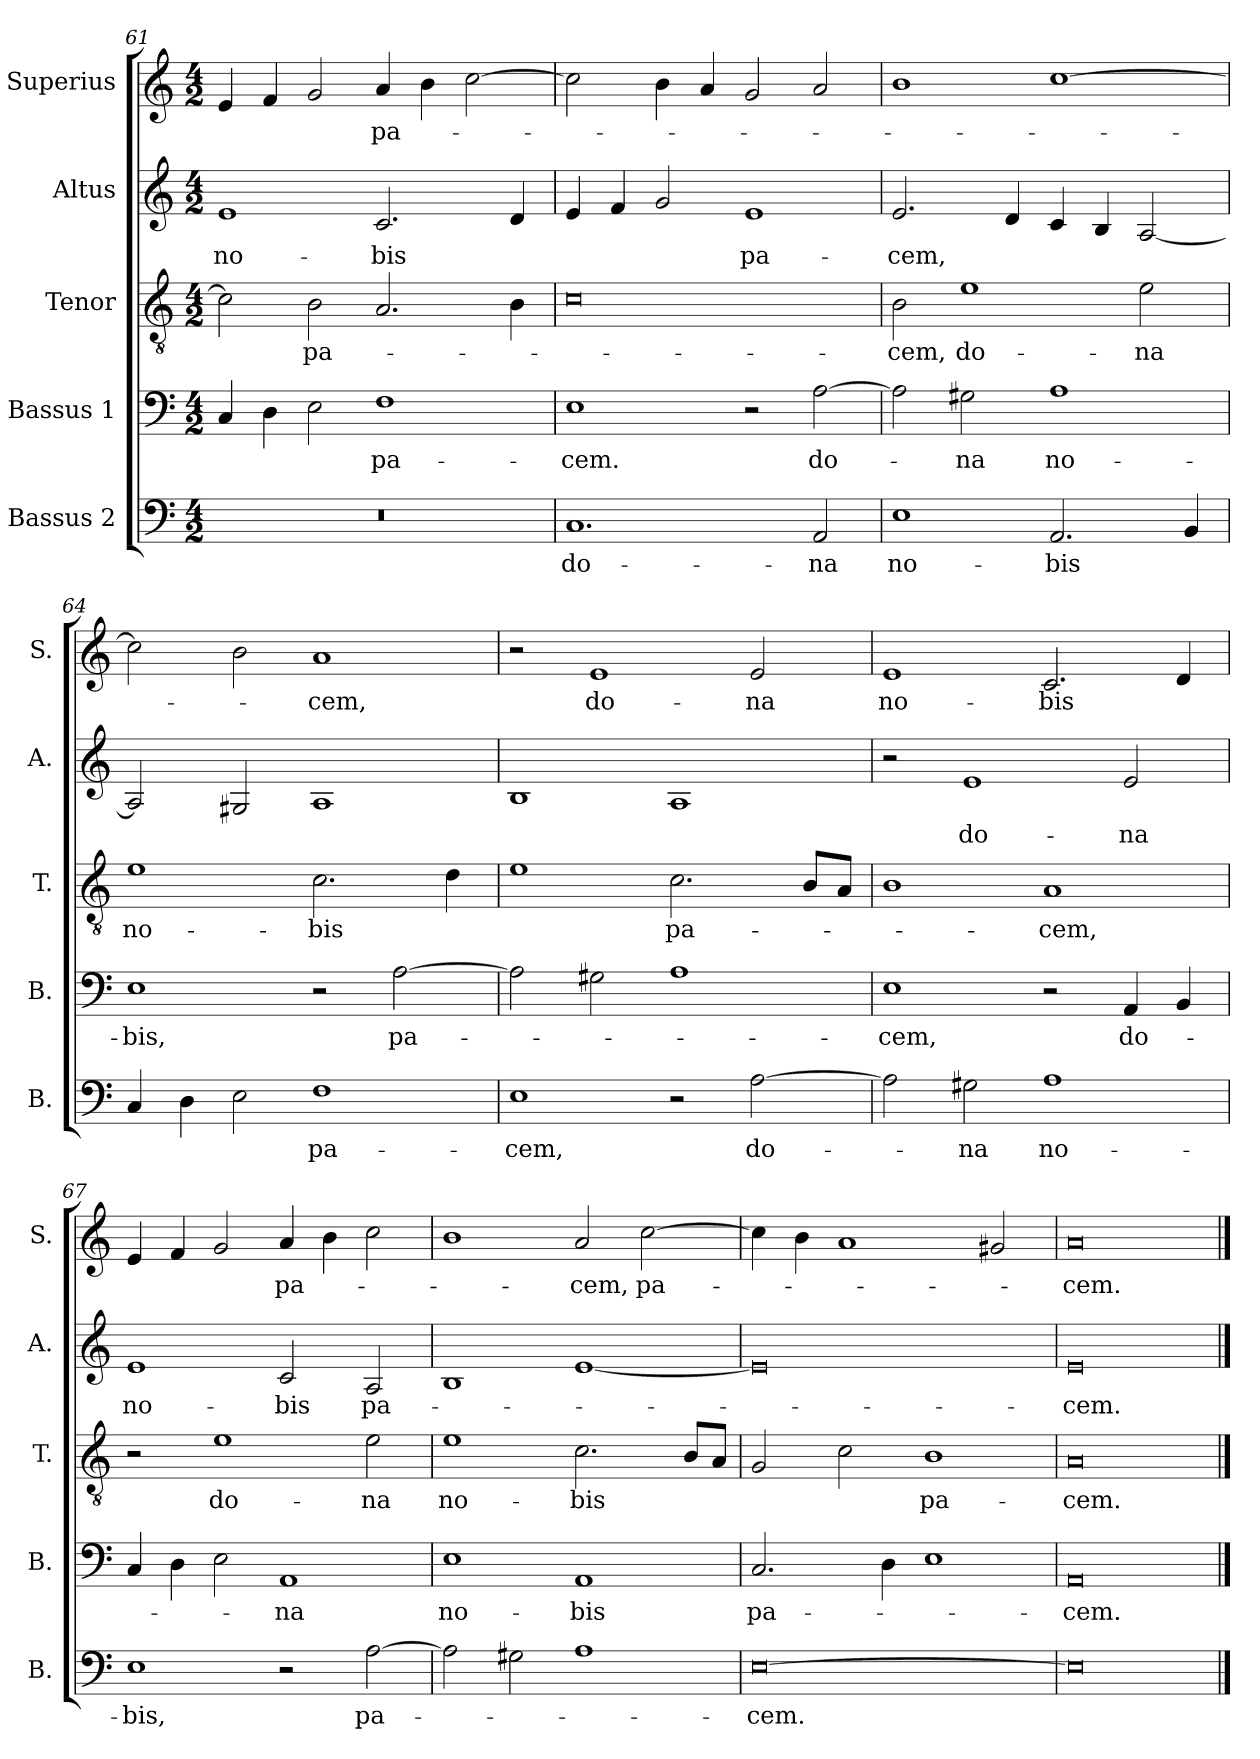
**kern	**text	**kern	**text	**kern	**text	**kern	**text	**kern	**text
*part5	*part5	*part4	*part4	*part3	*part3	*part2	*part2	*part1	*part1
*staff5	*staff5	*staff4	*staff4	*staff3	*staff3	*staff2	*staff2	*staff1	*staff1
*I"Bassus 2	*	*I"Bassus 1	*	*I"Tenor	*	*I"Altus	*	*I"Superius	*
*I'B.	*	*I'B.	*	*I'T.	*	*I'A.	*	*I'S.	*
*clefF4	*	*clefF4	*	*clefGv2	*	*clefG2	*	*clefG2	*
*	*	*	*	*ITrd7c12	*	*	*	*	*
*k[]	*	*k[]	*	*k[]	*	*k[]	*	*k[]	*
*C:	*	*C:	*	*C:	*	*C:	*	*C:	*
*M4/2	*	*M4/2	*	*M4/2	*	*M4/2	*	*M4/2	*
=61	=61	=61	=61	=61	=61	=61	=61	=61	=61
0r	.	4C/	.	2C\]	.	1e/	no-	4e/	.
.	.	4D\	.	.	.	.	.	4f/	.
.	.	2E\	.	2BB\	pa-	.	.	2g/	.
.	.	1F\	pa-	2.AA/	.	2.c/	-bis	4a/	pa-
.	.	.	.	.	.	.	.	4b\	.
.	.	.	.	.	.	.	.	[2cc\	.
.	.	.	.	4BB\	.	4d/	.	.	.
=62	=62	=62	=62	=62	=62	=62	=62	=62	=62
1.C/	do-	1E\	-cem.	0C\	.	4e/	.	2cc\]	.
.	.	.	.	.	.	4f/	.	.	.
.	.	.	.	.	.	2g/	.	4b\	.
.	.	.	.	.	.	.	.	4a/	.
.	.	2r	.	.	.	1e/	pa-	2g/	.
2AA/	-na	[2A\	do-	.	.	.	.	2a/	.
=63	=63	=63	=63	=63	=63	=63	=63	=63	=63
1E\	no-	2A\]	.	2BB\	-cem,	2.e/	-cem,	1b\	.
.	.	2G#X\	-na	1E\	do-	.	.	.	.
.	.	.	.	.	.	4d/	.	.	.
2.AA/	-bis	1A\	no-	.	.	4c/	.	[1cc\	.
.	.	.	.	.	.	4B/	.	.	.
.	.	.	.	2E\	-na	[2A/	.	.	.
4BB/	.	.	.	.	.	.	.	.	.
=64	=64	=64	=64	=64	=64	=64	=64	=64	=64
4C/	.	1E\	-bis,	1E\	no-	2A/]	.	2cc\]	.
4D\	.	.	.	.	.	.	.	.	.
2E\	.	.	.	.	.	2G#X/	.	2b\	.
1F\	pa-	2r	.	2.C\	-bis	1A/	.	1a/	-cem,
.	.	[2A\	pa-	.	.	.	.	.	.
.	.	.	.	4D\	.	.	.	.	.
=65	=65	=65	=65	=65	=65	=65	=65	=65	=65
1E\	-cem,	2A\]	.	1E\	.	1B/	.	2r	.
.	.	2G#X\	.	.	.	.	.	1e/	do-
2r	.	1A\	.	2.C\	pa-	1A/	.	.	.
[2A\	do-	.	.	.	.	.	.	2e/	-na
.	.	.	.	8BB/L	.	.	.	.	.
.	.	.	.	8AA/J	.	.	.	.	.
=66	=66	=66	=66	=66	=66	=66	=66	=66	=66
2A\]	.	1E\	-cem,	1BB\	.	2r	.	1e/	no-
2G#X\	-na	.	.	.	.	1e/	do-	.	.
1A\	no-	2r	.	1AA/	-cem,	.	.	2.c/	-bis
.	.	4AA/	do-	.	.	2e/	-na	.	.
.	.	4BB/	.	.	.	.	.	4d/	.
=67	=67	=67	=67	=67	=67	=67	=67	=67	=67
1E\	-bis,	4C/	.	2r	.	1e/	no-	4e/	.
.	.	4D\	.	.	.	.	.	4f/	.
.	.	2E\	.	1E\	do-	.	.	2g/	.
2r	.	1AA/	-na	.	.	2c/	-bis	4a/	pa-
.	.	.	.	.	.	.	.	4b\	.
[2A\	pa-	.	.	2E\	-na	2A/	pa-	2cc\	.
=68	=68	=68	=68	=68	=68	=68	=68	=68	=68
2A\]	.	1E\	no-	1E\	no-	1B/	.	1b\	.
2G#X\	.	.	.	.	.	.	.	.	.
1A\	.	1AA/	-bis	2.C\	-bis	[1e/	.	2a/	-cem,
.	.	.	.	.	.	.	.	[2cc\	pa-
.	.	.	.	8BB/L	.	.	.	.	.
.	.	.	.	8AA/J	.	.	.	.	.
=69	=69	=69	=69	=69	=69	=69	=69	=69	=69
[0E\	-cem.	2.C/	pa-	2GG/	.	0e/]	.	4cc\]	.
.	.	.	.	.	.	.	.	4b\	.
.	.	.	.	2C\	.	.	.	1a/	.
.	.	4D\	.	.	.	.	.	.	.
.	.	1E\	.	1BB\	pa-	.	.	.	.
.	.	.	.	.	.	.	.	2g#X/	.
=70	=70	=70	=70	=70	=70	=70	=70	=70	=70
0E\]	.	0AA/	-cem.	0AA/	-cem.	0e/	-cem.	0a/	-cem.
==	==	==	==	==	==	==	==	==	==
*-	*-	*-	*-	*-	*-	*-	*-	*-	*-
